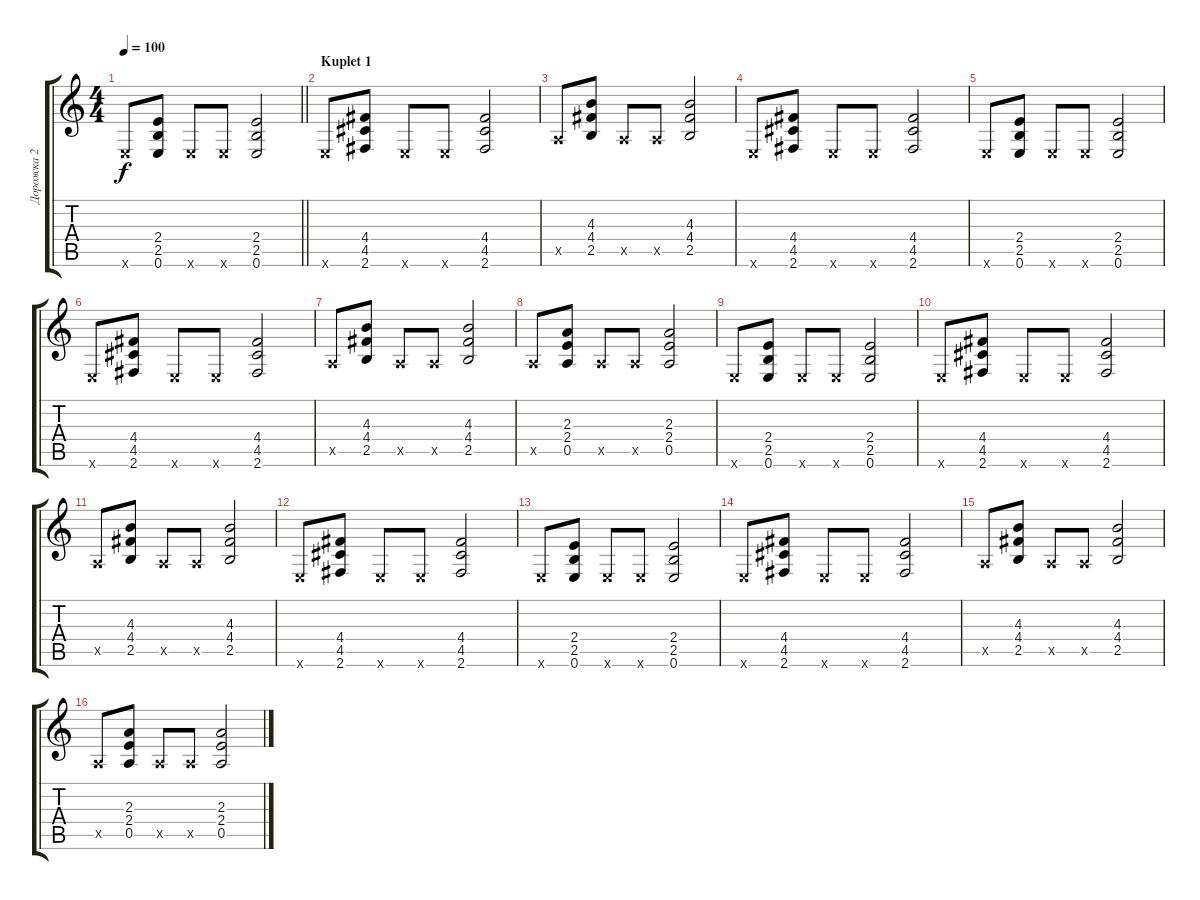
\track ("Дорожка 2" "Дорожка 2") {instrument acousticguitarsteel}
\staff {score tabs}
\tuning (E4 B3 G3 D3 A2 E2) {hide}
\ts (4 4)
\tempo 100
\clef g2
\barLineRight lightlight
\ks c
0.6{x}.8{dy f} (2.4 2.5 0.6).8 0.6{x}.8 0.6{x}.8 (2.4 2.5 0.6).2 |
\section ("" "Kuplet 1")
0.6{x}.8 (4.4 4.5 2.6).8 0.6{x}.8 0.6{x}.8 (4.4 4.5 2.6).2 |
0.5{x}.8 (4.3 4.4 2.5).8 0.5{x}.8 0.5{x}.8 (4.3 4.4 2.5).2 |
0.6{x}.8 (4.4 4.5 2.6).8 0.6{x}.8 0.6{x}.8 (4.4 4.5 2.6).2 |
0.6{x}.8 (2.4 2.5 0.6).8 0.6{x}.8 0.6{x}.8 (2.4 2.5 0.6).2 |
0.6{x}.8 (4.4 4.5 2.6).8 0.6{x}.8 0.6{x}.8 (4.4 4.5 2.6).2 |
0.5{x}.8 (4.3 4.4 2.5).8 0.5{x}.8 0.5{x}.8 (4.3 4.4 2.5).2 |
0.5{x}.8 (2.3 2.4 0.5).8 0.5{x}.8 0.5{x}.8 (2.3 2.4 0.5).2 |
0.6{x}.8 (2.4 2.5 0.6).8 0.6{x}.8 0.6{x}.8 (2.4 2.5 0.6).2 |
0.6{x}.8 (4.4 4.5 2.6).8 0.6{x}.8 0.6{x}.8 (4.4 4.5 2.6).2 |
0.5{x}.8 (4.3 4.4 2.5).8 0.5{x}.8 0.5{x}.8 (4.3 4.4 2.5).2 |
0.6{x}.8 (4.4 4.5 2.6).8 0.6{x}.8 0.6{x}.8 (4.4 4.5 2.6).2 |
0.6{x}.8 (2.4 2.5 0.6).8 0.6{x}.8 0.6{x}.8 (2.4 2.5 0.6).2 |
0.6{x}.8 (4.4 4.5 2.6).8 0.6{x}.8 0.6{x}.8 (4.4 4.5 2.6).2 |
0.5{x}.8 (4.3 4.4 2.5).8 0.5{x}.8 0.5{x}.8 (4.3 4.4 2.5).2 |
0.5{x}.8 (2.3 2.4 0.5).8 0.5{x}.8 0.5{x}.8 (2.3 2.4 0.5).2
